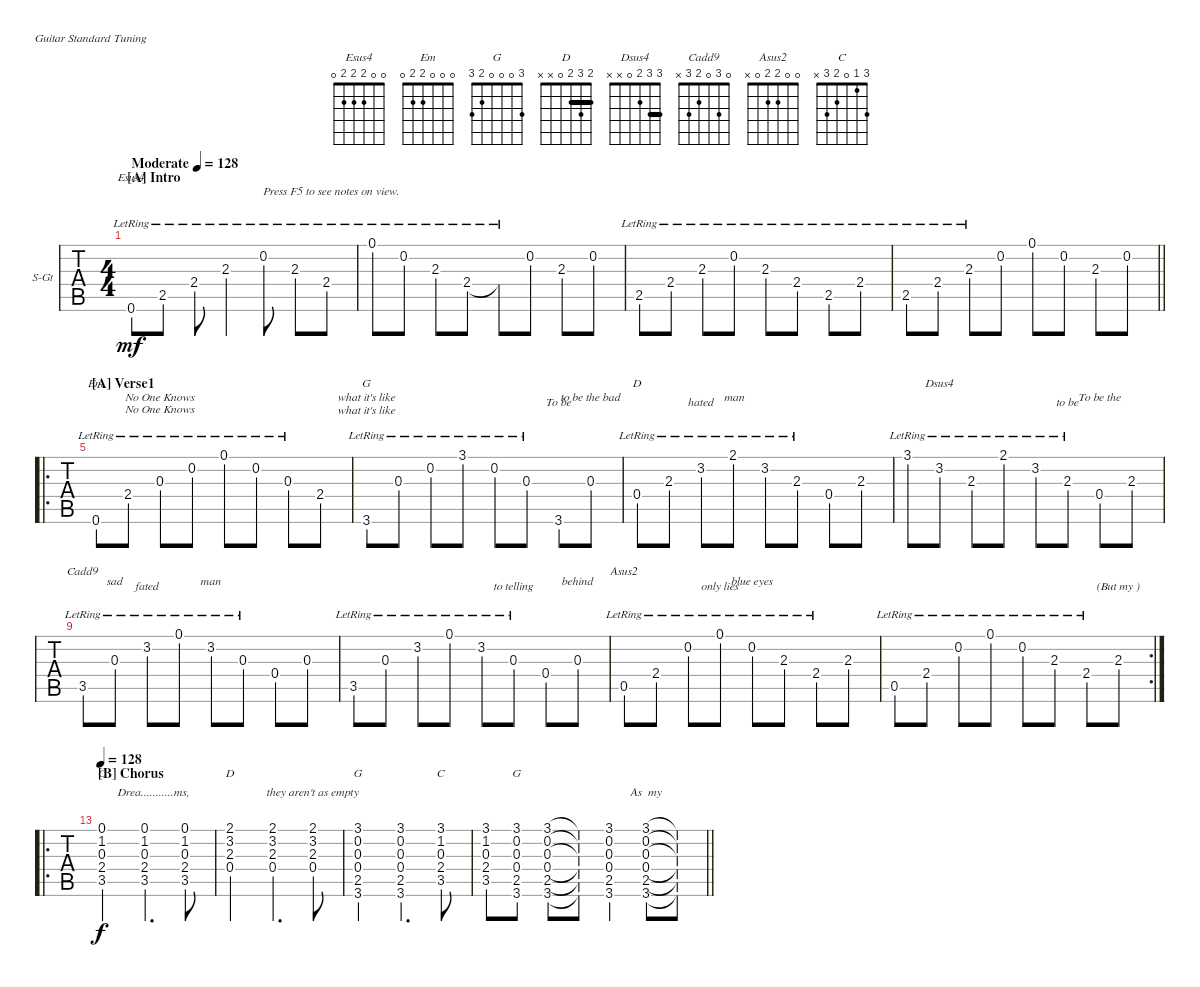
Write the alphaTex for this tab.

\bracketExtendMode nobrackets
\firstSystemTrackNameOrientation horizontal
\otherSystemsTrackNameOrientation horizontal
\defaultBarNumberDisplay FirstOfSystem
\track ("Acoustic 1" "S-Gt") {instrument acousticguitarsteel}
\staff {tabs}
\tuning (E4 B3 G3 D3 A2 E2)
\chord ("Esus4" 0 0 2 2 2 0) {showfingering false}
\chord ("Em" 0 0 0 2 2 0) {showfingering false}
\chord ("G" 3 0 0 0 2 3) {showfingering false}
\chord ("D" 2 3 2 0 x x) {showfingering false barre 2}
\chord ("Dsus4" 3 3 2 0 x x) {showfingering false barre 3}
\chord ("Cadd9" 0 3 0 2 3 x) {showfingering false}
\chord ("Asus2" 0 0 2 2 0 x) {showfingering false}
\chord ("C" 0 1 0 2 3 x) {showfingering false}
\chord ("C" 3 1 0 2 3 x) {showfingering false}
\ts (4 4)
\beaming (8 2 2 2 2)
\section ("A" "Intro")
\tempo (128 "Moderate")
\clef g2
\ks c
0.6{lr}.8{ch "Esus4" lyrics (0 "") lyrics (1 "") lyrics (2 "") lyrics (3 "") lyrics (4 "") dy mf instrument acousticguitarsteel} 2.5{lr}.8{lyrics (0 "") lyrics (1 "") lyrics (2 "") lyrics (3 "") lyrics (4 "")} 2.4{lr}.8{lyrics (0 "") lyrics (1 "") lyrics (2 "") lyrics (3 "") lyrics (4 "")} 2.3{lr}.4{lyrics (0 "") lyrics (1 "") lyrics (2 "") lyrics (3 "") lyrics (4 "")} 0.2{lr}.8{txt "Press F5 to see notes on view." lyrics (0 "") lyrics (1 "") lyrics (2 "") lyrics (3 "") lyrics (4 "")} 2.3{lr}.8{lyrics (0 "") lyrics (1 "") lyrics (2 "") lyrics (3 "") lyrics (4 "")} 2.4{lr}.8{lyrics (0 "") lyrics (1 "") lyrics (2 "") lyrics (3 "") lyrics (4 "")} |
0.1{lr}.8{lyrics (0 "") lyrics (1 "") lyrics (2 "") lyrics (3 "") lyrics (4 "")} 0.2{lr}.8{lyrics (0 "") lyrics (1 "") lyrics (2 "") lyrics (3 "") lyrics (4 "")} 2.3{lr}.8{lyrics (0 "") lyrics (1 "") lyrics (2 "") lyrics (3 "") lyrics (4 "")} 2.4{lr}.8{lyrics (0 "") lyrics (1 "") lyrics (2 "") lyrics (3 "") lyrics (4 "")} 2.4{lr t}.8{lyrics (0 "") lyrics (1 "") lyrics (2 "") lyrics (3 "") lyrics (4 "")} 0.2.8{lyrics (0 "") lyrics (1 "") lyrics (2 "") lyrics (3 "") lyrics (4 "")} 2.3.8{lyrics (0 "") lyrics (1 "") lyrics (2 "") lyrics (3 "") lyrics (4 "")} 0.2.8{lyrics (0 "") lyrics (1 "") lyrics (2 "") lyrics (3 "") lyrics (4 "")} |
2.5{lr}.8{lyrics (0 "") lyrics (1 "") lyrics (2 "") lyrics (3 "") lyrics (4 "")} 2.4{lr}.8{lyrics (0 "") lyrics (1 "") lyrics (2 "") lyrics (3 "") lyrics (4 "")} 2.3{lr}.8{lyrics (0 "") lyrics (1 "") lyrics (2 "") lyrics (3 "") lyrics (4 "")} 0.2{lr}.8{lyrics (0 "") lyrics (1 "") lyrics (2 "") lyrics (3 "") lyrics (4 "")} 2.3{lr}.8{lyrics (0 "") lyrics (1 "") lyrics (2 "") lyrics (3 "") lyrics (4 "")} 2.4{lr}.8{lyrics (0 "") lyrics (1 "") lyrics (2 "") lyrics (3 "") lyrics (4 "")} 2.5{lr}.8{lyrics (0 "") lyrics (1 "") lyrics (2 "") lyrics (3 "") lyrics (4 "")} 2.4{lr}.8{lyrics (0 "") lyrics (1 "") lyrics (2 "") lyrics (3 "") lyrics (4 "")} |
\barLineRight lightlight
2.5{lr}.8{lyrics (0 "") lyrics (1 "") lyrics (2 "") lyrics (3 "") lyrics (4 "")} 2.4{lr}.8{lyrics (0 "") lyrics (1 "") lyrics (2 "") lyrics (3 "") lyrics (4 "")} 2.3{lr}.8{lyrics (0 "") lyrics (1 "") lyrics (2 "") lyrics (3 "") lyrics (4 "")} 0.2.8{lyrics (0 "") lyrics (1 "") lyrics (2 "") lyrics (3 "") lyrics (4 "")} 0.1.8{lyrics (0 "") lyrics (1 "") lyrics (2 "") lyrics (3 "") lyrics (4 "")} 0.2.8{lyrics (0 "") lyrics (1 "") lyrics (2 "") lyrics (3 "") lyrics (4 "")} 2.3.8{lyrics (0 "") lyrics (1 "") lyrics (2 "") lyrics (3 "") lyrics (4 "")} 0.2.8{lyrics (0 "") lyrics (1 "") lyrics (2 "") lyrics (3 "") lyrics (4 "")} |
\ro
\section ("A" "Verse1")
0.6{lr}.8{ch "Em" lyrics (0 "") lyrics (1 "") lyrics (2 "") lyrics (3 "") lyrics (4 "")} 2.4{lr}.8{lyrics (0 "") lyrics (1 "") lyrics (2 "") lyrics (3 "") lyrics (4 "")} 0.3{lr}.8{lyrics (0 "No One Knows") lyrics (1 "No One Knows") lyrics (2 "") lyrics (3 "") lyrics (4 "")} 0.2{lr}.8{lyrics (0 "") lyrics (1 "") lyrics (2 "") lyrics (3 "") lyrics (4 "")} 0.1{lr}.8{lyrics (0 "") lyrics (1 "") lyrics (2 "") lyrics (3 "") lyrics (4 "")} 0.2{lr}.8{lyrics (0 "") lyrics (1 "") lyrics (2 "") lyrics (3 "") lyrics (4 "")} 0.3{lr}.8{lyrics (0 "") lyrics (1 "") lyrics (2 "") lyrics (3 "") lyrics (4 "")} 2.4.8{lyrics (0 "") lyrics (1 "") lyrics (2 "") lyrics (3 "") lyrics (4 "")} |
3.6{lr}.8{ch "G" lyrics (0 "what it's like") lyrics (1 "what it's like") lyrics (2 "") lyrics (3 "") lyrics (4 "")} 0.3{lr}.8{lyrics (0 "") lyrics (1 "") lyrics (2 "") lyrics (3 "") lyrics (4 "")} 0.2{lr}.8{lyrics (0 "") lyrics (1 "") lyrics (2 "") lyrics (3 "") lyrics (4 "")} 3.1{lr}.8{lyrics (0 "") lyrics (1 "") lyrics (2 "") lyrics (3 "") lyrics (4 "")} 0.2{lr}.8{lyrics (0 "") lyrics (1 "") lyrics (2 "") lyrics (3 "") lyrics (4 "")} 0.3{lr}.8{lyrics (0 "") lyrics (1 "") lyrics (2 "") lyrics (3 "") lyrics (4 "")} 3.6.8{lyrics (0 "") lyrics (1 "To be ") lyrics (2 "") lyrics (3 "") lyrics (4 "")} 0.3.8{lyrics (0 "to be the bad") lyrics (1 "") lyrics (2 "") lyrics (3 "") lyrics (4 "")} |
0.4{lr}.8{ch "D" lyrics (0 "") lyrics (1 "") lyrics (2 "") lyrics (3 "") lyrics (4 "")} 2.3{lr}.8{lyrics (0 "") lyrics (1 "") lyrics (2 "") lyrics (3 "") lyrics (4 "")} 3.2{lr}.8{lyrics (0 "") lyrics (1 "hated") lyrics (2 "") lyrics (3 "") lyrics (4 "")} 2.1{lr}.8{lyrics (0 " man") lyrics (1 "") lyrics (2 "") lyrics (3 "") lyrics (4 "")} 3.2{lr}.8{lyrics (0 "") lyrics (1 "") lyrics (2 "") lyrics (3 "") lyrics (4 "")} 2.3{lr}.8{lyrics (0 "") lyrics (1 "") lyrics (2 "") lyrics (3 "") lyrics (4 "")} 0.4.8{lyrics (0 "") lyrics (1 "") lyrics (2 "") lyrics (3 "") lyrics (4 "")} 2.3.8{lyrics (0 "") lyrics (1 "") lyrics (2 "") lyrics (3 "") lyrics (4 "")} |
3.1{lr}.8{lyrics (0 "") lyrics (1 "") lyrics (2 "") lyrics (3 "") lyrics (4 "")} 3.2{lr}.8{ch "Dsus4" lyrics (0 "") lyrics (1 "") lyrics (2 "") lyrics (3 "") lyrics (4 "")} 2.3{lr}.8{lyrics (0 "") lyrics (1 "") lyrics (2 "") lyrics (3 "") lyrics (4 "")} 2.1{lr}.8{lyrics (0 "") lyrics (1 "") lyrics (2 "") lyrics (3 "") lyrics (4 "")} 3.2{lr}.8{lyrics (0 "") lyrics (1 "") lyrics (2 "") lyrics (3 "") lyrics (4 "")} 2.3{lr}.8{lyrics (0 "") lyrics (1 "to be ") lyrics (2 "") lyrics (3 "") lyrics (4 "")} 0.4.8{lyrics (0 "To be the ") lyrics (1 "") lyrics (2 "") lyrics (3 "") lyrics (4 "")} 2.3.8{lyrics (0 "") lyrics (1 "") lyrics (2 "") lyrics (3 "") lyrics (4 "")} |
3.5{lr}.8{ch "Cadd9" lyrics (0 "") lyrics (1 "") lyrics (2 "") lyrics (3 "") lyrics (4 "")} 0.3{lr}.8{lyrics (0 "sad ") lyrics (1 "") lyrics (2 "") lyrics (3 "") lyrics (4 "")} 3.2{lr}.8{lyrics (0 "") lyrics (1 "fated") lyrics (2 "") lyrics (3 "") lyrics (4 "")} 0.1{lr}.8{lyrics (0 "") lyrics (1 "") lyrics (2 "") lyrics (3 "") lyrics (4 "")} 3.2{lr}.8{lyrics (0 "man") lyrics (1 "") lyrics (2 "") lyrics (3 "") lyrics (4 "")} 0.3{lr}.8{lyrics (0 "") lyrics (1 "") lyrics (2 "") lyrics (3 "") lyrics (4 "")} 0.4.8{lyrics (0 "") lyrics (1 "") lyrics (2 "") lyrics (3 "") lyrics (4 "")} 0.3.8{lyrics (0 "") lyrics (1 "") lyrics (2 "") lyrics (3 "") lyrics (4 "")} |
3.5{lr}.8{lyrics (0 "") lyrics (1 "") lyrics (2 "") lyrics (3 "") lyrics (4 "")} 0.3{lr}.8{lyrics (0 "") lyrics (1 "") lyrics (2 "") lyrics (3 "") lyrics (4 "")} 3.2{lr}.8{lyrics (0 "") lyrics (1 "") lyrics (2 "") lyrics (3 "") lyrics (4 "")} 0.1{lr}.8{lyrics (0 "") lyrics (1 "") lyrics (2 "") lyrics (3 "") lyrics (4 "")} 3.2{lr}.8{lyrics (0 "") lyrics (1 "") lyrics (2 "") lyrics (3 "") lyrics (4 "")} 0.3{lr}.8{lyrics (0 "") lyrics (1 "to telling ") lyrics (2 "") lyrics (3 "") lyrics (4 "")} 0.4.8{lyrics (0 "") lyrics (1 "") lyrics (2 "") lyrics (3 "") lyrics (4 "")} 0.3.8{lyrics (0 "behind ") lyrics (1 "") lyrics (2 "") lyrics (3 "") lyrics (4 "")} |
0.5{lr}.8{ch "Asus2" lyrics (0 "") lyrics (1 "") lyrics (2 "") lyrics (3 "") lyrics (4 "")} 2.4{lr}.8{lyrics (0 "") lyrics (1 "") lyrics (2 "") lyrics (3 "") lyrics (4 "")} 0.2{lr}.8{lyrics (0 "") lyrics (1 "") lyrics (2 "") lyrics (3 "") lyrics (4 "")} 0.1{lr}.8{lyrics (0 "") lyrics (1 "only lies") lyrics (2 "") lyrics (3 "") lyrics (4 "")} 0.2{lr}.8{lyrics (0 "blue eyes") lyrics (1 "") lyrics (2 "") lyrics (3 "") lyrics (4 "")} 2.3{lr}.8{lyrics (0 "") lyrics (1 "") lyrics (2 "") lyrics (3 "") lyrics (4 "")} 2.4{lr}.8{lyrics (0 "") lyrics (1 "") lyrics (2 "") lyrics (3 "") lyrics (4 "")} 2.3.8{lyrics (0 "") lyrics (1 "") lyrics (2 "") lyrics (3 "") lyrics (4 "")} |
\rc 2
0.5{lr}.8{lyrics (0 "") lyrics (1 "") lyrics (2 "") lyrics (3 "") lyrics (4 "")} 2.4{lr}.8{lyrics (0 "") lyrics (1 "") lyrics (2 "") lyrics (3 "") lyrics (4 "")} 0.2{lr}.8{lyrics (0 "") lyrics (1 "") lyrics (2 "") lyrics (3 "") lyrics (4 "")} 0.1{lr}.8{lyrics (0 "") lyrics (1 "") lyrics (2 "") lyrics (3 "") lyrics (4 "")} 0.2{lr}.8{lyrics (0 "") lyrics (1 "") lyrics (2 "") lyrics (3 "") lyrics (4 "")} 2.3{lr}.8{lyrics (0 "") lyrics (1 "") lyrics (2 "") lyrics (3 "") lyrics (4 "")} 2.4{lr}.8{lyrics (0 "") lyrics (1 "") lyrics (2 "") lyrics (3 "") lyrics (4 "")} 2.3.8{lyrics (0 "") lyrics (1 "(But my )") lyrics (2 "") lyrics (3 "") lyrics (4 "")} |
\ro
\section ("B" "Chorus")
\tempo 128
(0.1 1.2 0.3 2.4 3.5).2{ch "C" lyrics (0 "") lyrics (1 "") lyrics (2 "") lyrics (3 "") lyrics (4 "") dy f} (0.1 1.2 0.3 2.4 3.5).4{d lyrics (0 "") lyrics (1 "      Drea...........ms,") lyrics (2 "") lyrics (3 "") lyrics (4 "")} (0.1 1.2 0.3 2.4 3.5).8{lyrics (0 "") lyrics (1 "") lyrics (2 "") lyrics (3 "") lyrics (4 "")} |
(2.1 3.2 2.3 0.4).2{ch "D" lyrics (0 "") lyrics (1 "") lyrics (2 "") lyrics (3 "") lyrics (4 "")} (2.1 3.2 2.3 0.4).4{d lyrics (0 "") lyrics (1 "") lyrics (2 "") lyrics (3 "") lyrics (4 "")} (2.1 3.2 2.3 0.4).8{lyrics (0 "") lyrics (1 "they aren't as empty") lyrics (2 "") lyrics (3 "") lyrics (4 "")} |
(3.1 0.2 0.3 0.4 2.5 3.6).2{ch "G" lyrics (0 "") lyrics (1 "") lyrics (2 "") lyrics (3 "") lyrics (4 "")} (3.1 0.2 0.3 0.4 2.5 3.6).4{d lyrics (0 "") lyrics (1 "") lyrics (2 "") lyrics (3 "") lyrics (4 "")} (3.1 1.2 0.3 2.4 3.5).8{ch "C" lyrics (0 "") lyrics (1 "") lyrics (2 "") lyrics (3 "") lyrics (4 "")} |
\barLineRight lightlight
(3.1 1.2 0.3 2.4 3.5).8{lyrics (0 "") lyrics (1 "") lyrics (2 "") lyrics (3 "") lyrics (4 "")} (3.1 0.2 0.3 0.4 2.5 3.6).8{ch "G" lyrics (0 "") lyrics (1 "") lyrics (2 "") lyrics (3 "") lyrics (4 "")} (3.1 0.2 0.3 0.4 2.5 3.6).8{lyrics (0 "") lyrics (1 "") lyrics (2 "") lyrics (3 "") lyrics (4 "")} (3.1{t} 0.2{t} 0.3{t} 0.4{t} 2.5{t} 3.6{t}).8{lyrics (0 "") lyrics (1 "") lyrics (2 "") lyrics (3 "") lyrics (4 "")} (3.1 0.2 0.3 0.4 2.5 3.6).4{lyrics (0 "") lyrics (1 "") lyrics (2 "") lyrics (3 "") lyrics (4 "")} (3.1 0.2 0.3 0.4 2.5 3.6).8{lyrics (0 "") lyrics (1 "As  my    ") lyrics (2 "") lyrics (3 "") lyrics (4 "")} (3.1{t} 0.2{t} 0.3{t} 0.4{t} 2.5{t} 3.6{t}).8{lyrics (0 "") lyrics (1 "") lyrics (2 "") lyrics (3 "") lyrics (4 "")}
